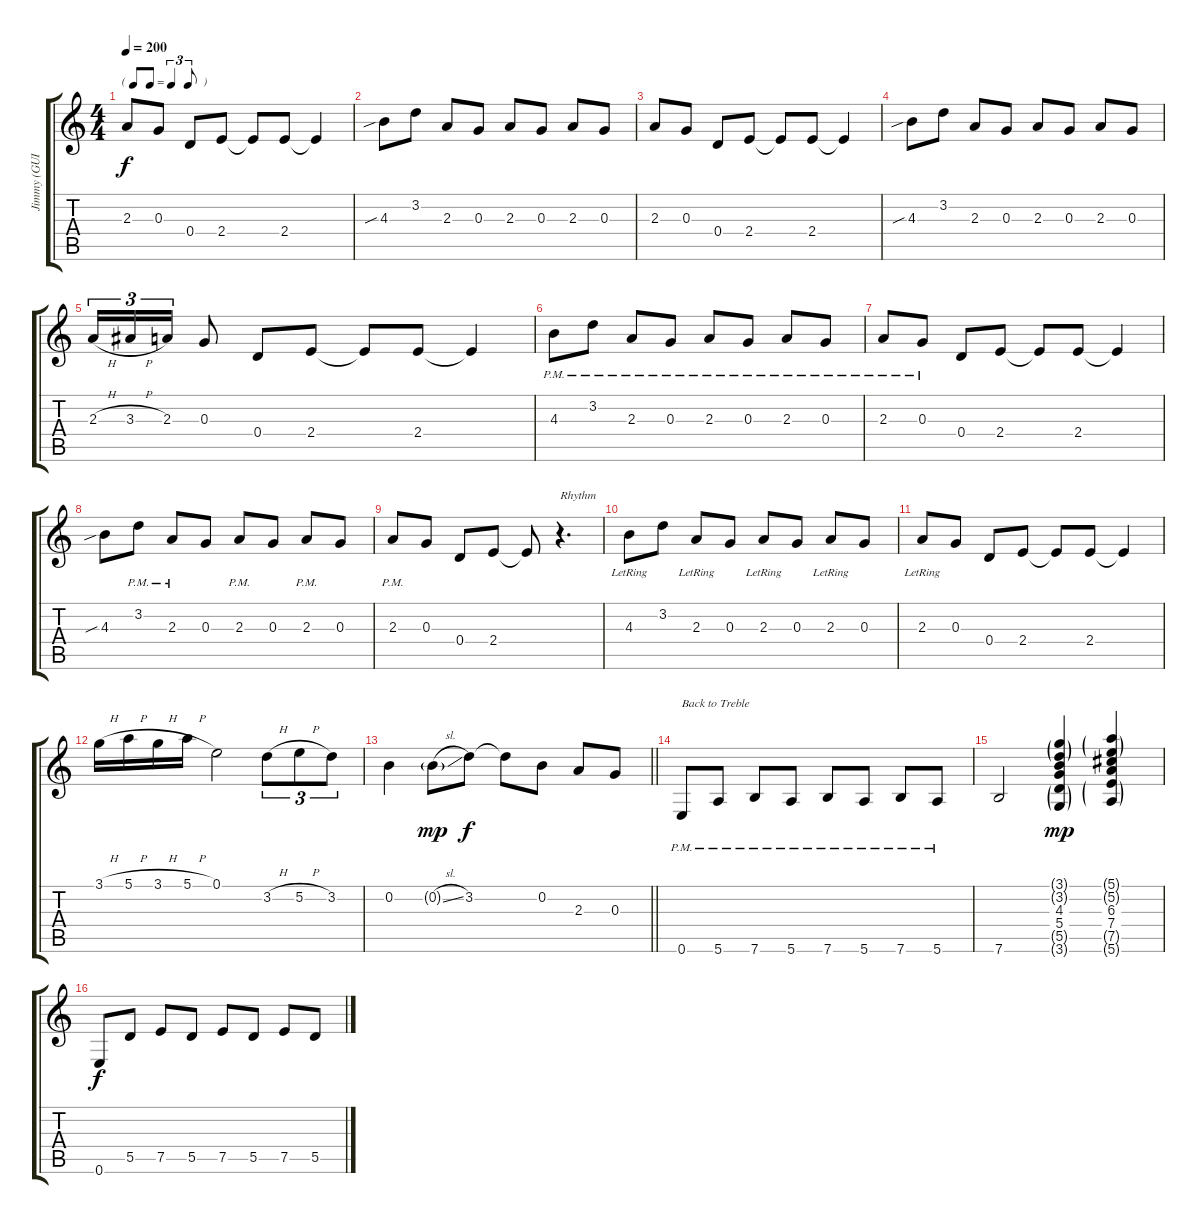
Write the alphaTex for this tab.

\track ("Jimmy (GUITAR)" "Jimmy (GUI") {instrument distortionguitar}
\staff {score tabs}
\tuning (E4 B3 G3 D3 A2 E2) {hide}
\ts (4 4)
\tf triplet8th
\tempo 200
\clef g2
\ks c
2.3.8{dy f} 0.3.8 0.4.8 2.4.8 2.4{t}.8 2.4.8 2.4{t}.4 |
4.3{sib}.8 3.2.8 2.3.8 0.3.8 2.3.8 0.3.8 2.3.8 0.3.8 |
2.3.8 0.3.8 0.4.8 2.4.8 2.4{t}.8 2.4.8 2.4{t}.4 |
4.3{sib}.8 3.2.8 2.3.8 0.3.8 2.3.8 0.3.8 2.3.8 0.3.8 |
2.3{h}.16{tu (3 2)} 3.3{h}.16{tu (3 2)} 2.3.16{tu (3 2)} 0.3.8 0.4.8 2.4.8 2.4{t}.8 2.4.8 2.4{t}.4 |
4.3{pm}.8 3.2{pm}.8 2.3{pm}.8 0.3{pm}.8 2.3{pm}.8 0.3{pm}.8 2.3{pm}.8 0.3{pm}.8 |
2.3{pm}.8 0.3{pm}.8 0.4.8 2.4.8 2.4{t}.8 2.4.8 2.4{t}.4 |
4.3{sib}.8 3.2{pm}.8 2.3{pm}.8 0.3.8 2.3{pm}.8 0.3.8 2.3{pm}.8 0.3.8 |
2.3{pm}.8 0.3.8 0.4.8 2.4.8 2.4{t}.8 r.4{d txt "Rhythm"} |
4.3{lr}.8 3.2.8 2.3{lr}.8 0.3.8 2.3{lr}.8 0.3.8 2.3{lr}.8 0.3.8 |
2.3{lr}.8 0.3.8 0.4.8 2.4.8 2.4{t}.8 2.4.8 2.4{t}.4 |
3.1{h}.16 5.1{h}.16 3.1{h}.16 5.1{h}.16 0.1.2 3.2{h}.8{tu (3 2)} 5.2{h}.8{tu (3 2)} 3.2.8{tu (3 2)} |
\barLineRight lightlight
0.2.4 0.2{sl g}.8{dy mp} 3.2.8{dy f} 3.2{t}.8 0.2.8 2.3.8 0.3.8 |
0.6{pm}.8{txt "Back to Treble"} 5.6{pm}.8 7.6{pm}.8 5.6{pm}.8 7.6{pm}.8 5.6{pm}.8 7.6{pm}.8 5.6{pm}.8 |
7.6.2 (3.1{g} 3.2{g} 4.3 5.4 5.5{g} 3.6{g}).4{dy mp} (5.1{g} 5.2{g} 6.3 7.4 7.5{g} 5.6{g}).4 |
0.6.8{dy f} 5.5.8 7.5.8 5.5.8 7.5.8 5.5.8 7.5.8 5.5.8
